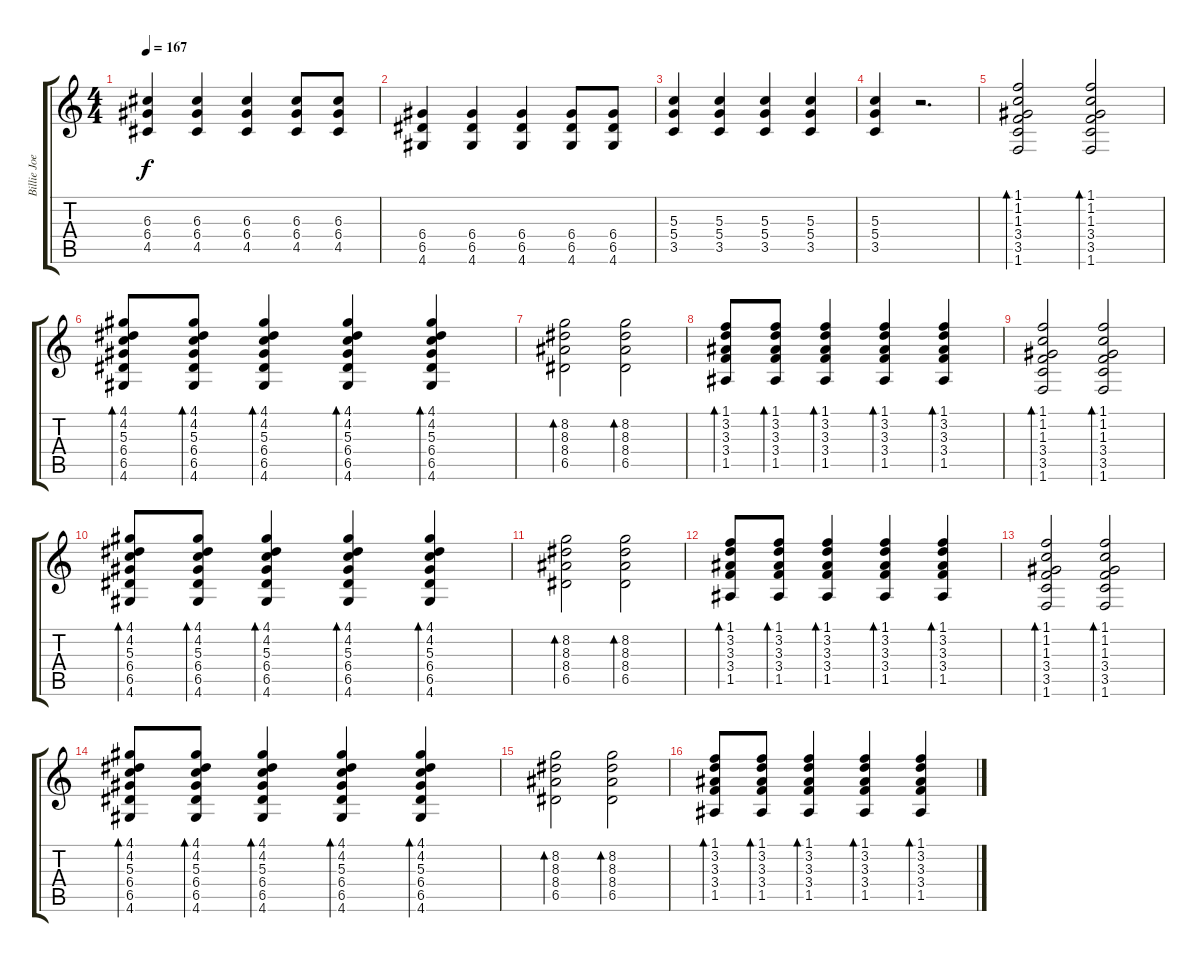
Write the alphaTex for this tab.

\track ("Billie Joe Armstrong (acoustic)" "Billie Joe") {instrument acousticguitarsteel}
\staff {score tabs}
\tuning (E4 B3 G3 D3 A2 E2) {hide}
\ts (4 4)
\tempo 167
\clef g2
\ks c
(6.3 6.4 4.5).4{dy f} (6.3 6.4 4.5).4 (6.3 6.4 4.5).4 (6.3 6.4 4.5).8 (6.3 6.4 4.5).8 |
(6.4 6.5 4.6).4 (6.4 6.5 4.6).4 (6.4 6.5 4.6).4 (6.4 6.5 4.6).8 (6.4 6.5 4.6).8 |
(5.3 5.4 3.5).4 (5.3 5.4 3.5).4 (5.3 5.4 3.5).4 (5.3 5.4 3.5).4 |
(5.3 5.4 3.5).4 r.2{d} |
(1.1 1.2 1.3 3.4 3.5 1.6).2{bd 120 volume 6 instrument acousticguitarsteel} (1.1 1.2 1.3 3.4 3.5 1.6).2{bd 60} |
(4.1 4.2 5.3 6.4 6.5 4.6).8{bd 120} (4.1 4.2 5.3 6.4 6.5 4.6).8{bd 120} (4.1 4.2 5.3 6.4 6.5 4.6).4{bd 120} (4.1 4.2 5.3 6.4 6.5 4.6).4{bd 120} (4.1 4.2 5.3 6.4 6.5 4.6).4{bd 120} |
(8.2 8.3 8.4 6.5).2{bd 120} (8.2 8.3 8.4 6.5).2{bd 120} |
(1.1 3.2 3.3 3.4 1.5).8{bd 120} (1.1 3.2 3.3 3.4 1.5).8{bd 120} (1.1 3.2 3.3 3.4 1.5).4{bd 120} (1.1 3.2 3.3 3.4 1.5).4{bd 120} (1.1 3.2 3.3 3.4 1.5).4{bd 120} |
(1.1 1.2 1.3 3.4 3.5 1.6).2{bd 120} (1.1 1.2 1.3 3.4 3.5 1.6).2{bd 60} |
(4.1 4.2 5.3 6.4 6.5 4.6).8{bd 120} (4.1 4.2 5.3 6.4 6.5 4.6).8{bd 120} (4.1 4.2 5.3 6.4 6.5 4.6).4{bd 120} (4.1 4.2 5.3 6.4 6.5 4.6).4{bd 120} (4.1 4.2 5.3 6.4 6.5 4.6).4{bd 120} |
(8.2 8.3 8.4 6.5).2{bd 120} (8.2 8.3 8.4 6.5).2{bd 120} |
(1.1 3.2 3.3 3.4 1.5).8{bd 120} (1.1 3.2 3.3 3.4 1.5).8{bd 120} (1.1 3.2 3.3 3.4 1.5).4{bd 120} (1.1 3.2 3.3 3.4 1.5).4{bd 120} (1.1 3.2 3.3 3.4 1.5).4{bd 120} |
(1.1 1.2 1.3 3.4 3.5 1.6).2{bd 120} (1.1 1.2 1.3 3.4 3.5 1.6).2{bd 60} |
(4.1 4.2 5.3 6.4 6.5 4.6).8{bd 120} (4.1 4.2 5.3 6.4 6.5 4.6).8{bd 120} (4.1 4.2 5.3 6.4 6.5 4.6).4{bd 120} (4.1 4.2 5.3 6.4 6.5 4.6).4{bd 120} (4.1 4.2 5.3 6.4 6.5 4.6).4{bd 120} |
(8.2 8.3 8.4 6.5).2{bd 120} (8.2 8.3 8.4 6.5).2{bd 120} |
(1.1 3.2 3.3 3.4 1.5).8{bd 120} (1.1 3.2 3.3 3.4 1.5).8{bd 120} (1.1 3.2 3.3 3.4 1.5).4{bd 120} (1.1 3.2 3.3 3.4 1.5).4{bd 120} (1.1 3.2 3.3 3.4 1.5).4{bd 120}
